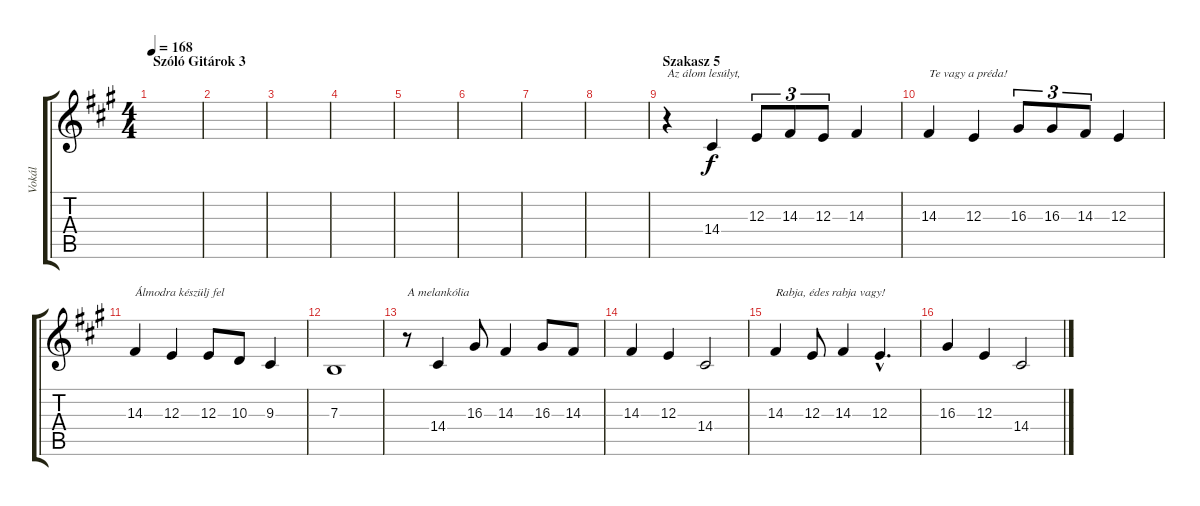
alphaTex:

\track ("Vokál" "Vokál") {instrument violin}
\staff {score tabs}
\tuning (Db4 Ab3 E3 B2 Gb2 Db2) {hide}
\ts (4 4)
\section ("" "Szóló Gitárok 3")
\tempo 168
\clef g2
\ks f#minor
|
|
|
|
|
|
|
|
\section ("" "Szakasz 5")
r.4{txt "Az álom lesúlyt,"} 14.4.4 12.3.8{tu (3 2)} 14.3.8{tu (3 2)} 12.3.8{tu (3 2)} 14.3.4 |
14.3.4{txt "Te vagy a préda!"} 12.3.4 16.3.8{tu (3 2)} 16.3.8{tu (3 2)} 14.3.8{tu (3 2)} 12.3.4 |
14.3.4{txt "Álmodra készülj fel"} 12.3.4 12.3.8 10.3.8 9.3.4 |
7.3.1 |
r.8{txt "A melankólia"} 14.4.4 16.3.8 14.3.4 16.3.8 14.3.8 |
14.3.4 12.3.4 14.4.2 |
14.3.4{txt "Rabja, édes rabja vagy!"} 12.3.8 14.3.4 12.3{hac}.4{d} |
16.3.4 12.3.4 14.4.2
